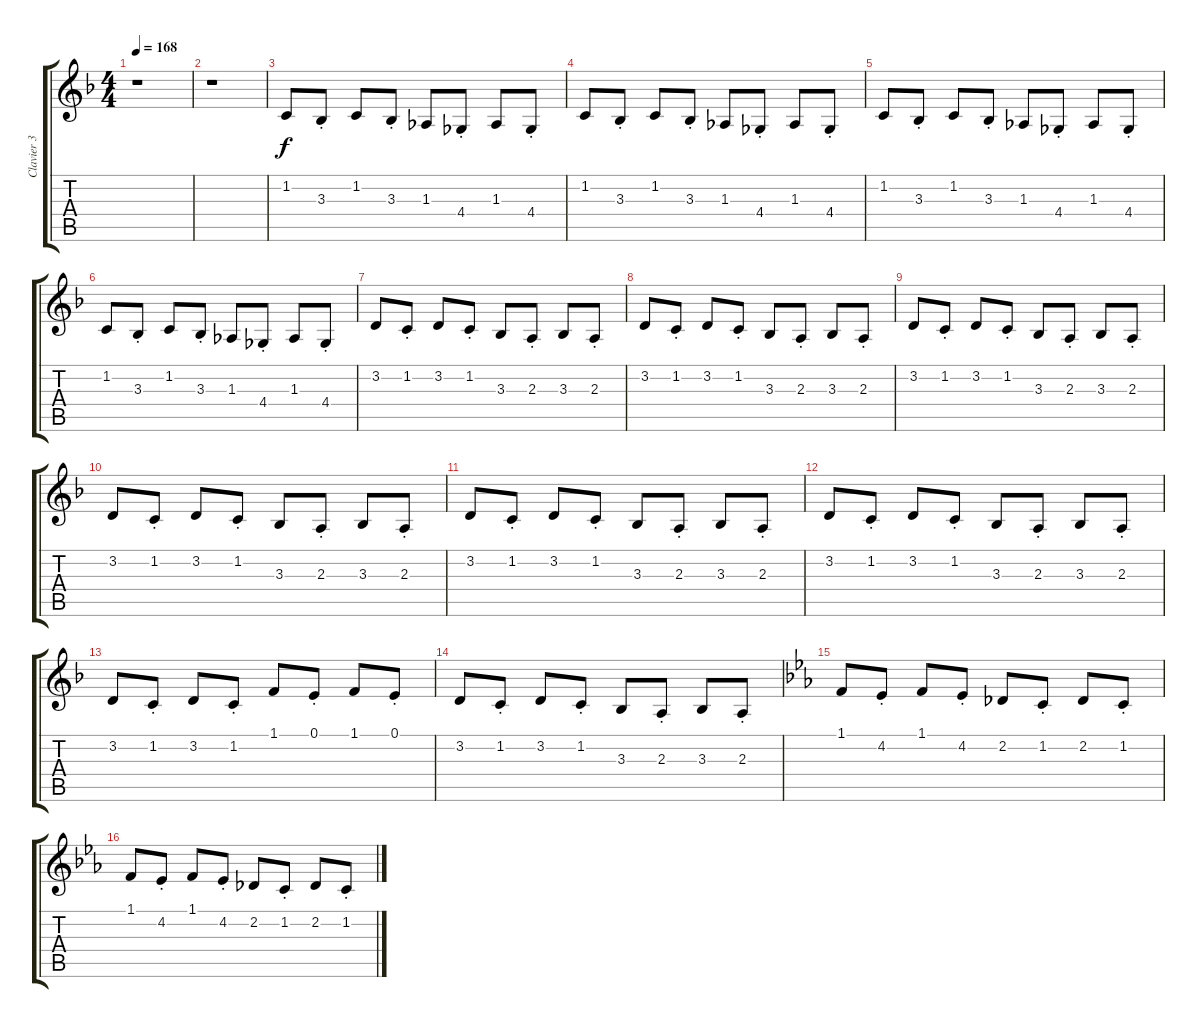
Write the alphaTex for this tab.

\track ("Clavier 3" "Clavier 3") {instrument stringensemble1}
\staff {score tabs}
\tuning (E4 B3 G3 D3 A2 E2) {hide}
\ts (4 4)
\tempo 168
\clef g2
\ks f
r.1{dy f} |
r.1 |
1.2.8 3.3{st}.8 1.2.8 3.3{st}.8 1.3.8 4.4{st}.8 1.3.8 4.4{st}.8 |
1.2.8 3.3{st}.8 1.2.8 3.3{st}.8 1.3.8 4.4{st}.8 1.3.8 4.4{st}.8 |
1.2.8 3.3{st}.8 1.2.8 3.3{st}.8 1.3.8 4.4{st}.8 1.3.8 4.4{st}.8 |
1.2.8 3.3{st}.8 1.2.8 3.3{st}.8 1.3.8 4.4{st}.8 1.3.8 4.4{st}.8 |
3.2.8 1.2{st}.8 3.2.8 1.2{st}.8 3.3.8 2.3{st}.8 3.3.8 2.3{st}.8 |
3.2.8 1.2{st}.8 3.2.8 1.2{st}.8 3.3.8 2.3{st}.8 3.3.8 2.3{st}.8 |
3.2.8 1.2{st}.8 3.2.8 1.2{st}.8 3.3.8 2.3{st}.8 3.3.8 2.3{st}.8 |
3.2.8 1.2{st}.8 3.2.8 1.2{st}.8 3.3.8 2.3{st}.8 3.3.8 2.3{st}.8 |
3.2.8 1.2{st}.8 3.2.8 1.2{st}.8 3.3.8 2.3{st}.8 3.3.8 2.3{st}.8 |
3.2.8 1.2{st}.8 3.2.8 1.2{st}.8 3.3.8 2.3{st}.8 3.3.8 2.3{st}.8 |
3.2.8 1.2{st}.8 3.2.8 1.2{st}.8 1.1.8 0.1{st}.8 1.1.8 0.1{st}.8 |
3.2.8 1.2{st}.8 3.2.8 1.2{st}.8 3.3.8 2.3{st}.8 3.3.8 2.3{st}.8 |
\ks eb
1.1.8 4.2{st}.8 1.1.8 4.2{st}.8 2.2.8 1.2{st}.8 2.2.8 1.2{st}.8 |
1.1.8 4.2{st}.8 1.1.8 4.2{st}.8 2.2.8 1.2{st}.8 2.2.8 1.2{st}.8
